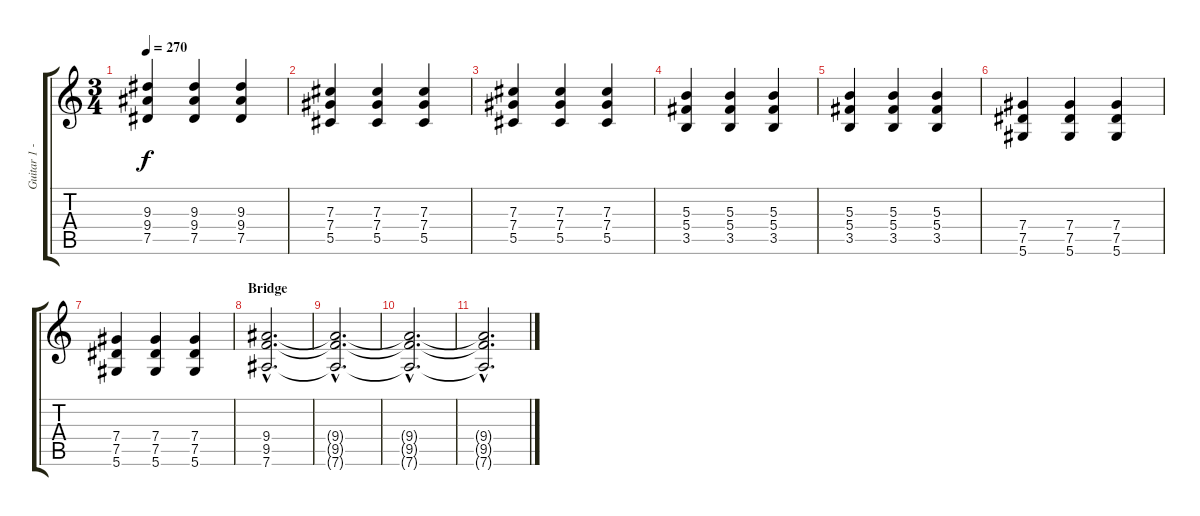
\track ("Guitar 1 - Jade" "Guitar 1 -") {instrument overdrivenguitar}
\staff {score tabs}
\tuning (Eb4 Bb3 Gb3 Db3 Ab2 Eb2) {hide}
\ts (3 4)
\tempo 270
\clef g2
\ks c
(9.3 9.4 7.5).4{dy f} (9.3 9.4 7.5).4 (9.3 9.4 7.5).4 |
(7.3 7.4 5.5).4 (7.3 7.4 5.5).4 (7.3 7.4 5.5).4 |
(7.3 7.4 5.5).4 (7.3 7.4 5.5).4 (7.3 7.4 5.5).4 |
(5.3 5.4 3.5).4 (5.3 5.4 3.5).4 (5.3 5.4 3.5).4 |
(5.3 5.4 3.5).4 (5.3 5.4 3.5).4 (5.3 5.4 3.5).4 |
(7.4 7.5 5.6).4 (7.4 7.5 5.6).4 (7.4 7.5 5.6).4 |
(7.4 7.5 5.6).4 (7.4 7.5 5.6).4 (7.4 7.5 5.6).4 |
\section ("" "Bridge")
(9.4{hac} 9.5{hac} 7.6{hac}).2{d} |
(9.4{hac t} 9.5{hac t} 7.6{hac t}).2{d volume 4} |
(9.4{hac t} 9.5{hac t} 7.6{hac t}).2{d} |
(9.4{hac t} 9.5{hac t} 7.6{hac t}).2{d}
